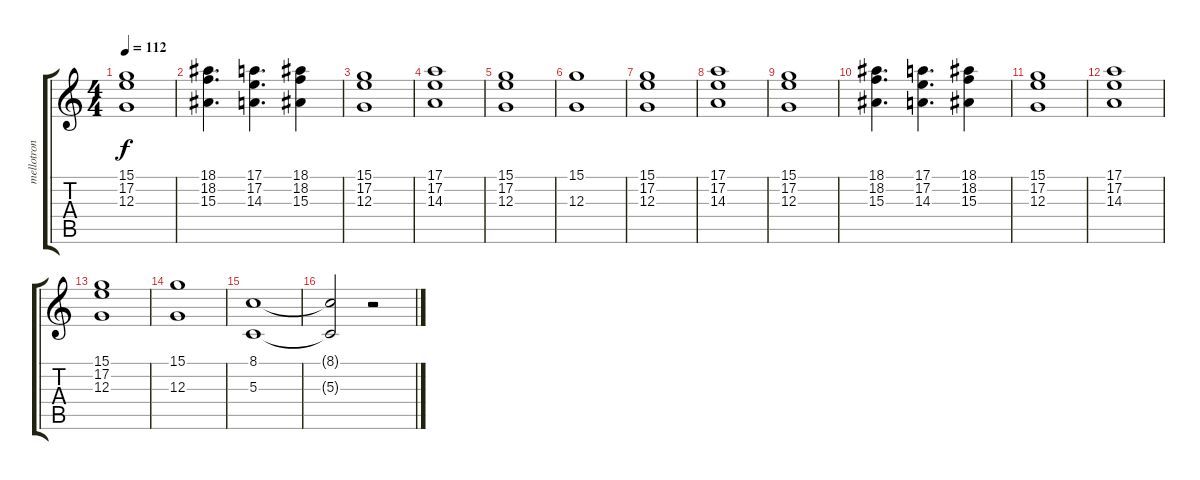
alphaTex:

\track ("mellotron" "mellotron") {instrument stringensemble1}
\staff {score tabs}
\tuning (E4 B3 G3 D3 A2 E2) {hide}
\ts (4 4)
\tempo 112
\clef g2
\ks c
(15.1 17.2 12.3).1{dy f} |
(18.1 18.2 15.3).4{d} (17.1 17.2 14.3).4{d} (18.1 18.2 15.3).4 |
(15.1 17.2 12.3).1 |
(17.1 17.2 14.3).1 |
(15.1 17.2 12.3).1 |
(15.1 12.3).1 |
(15.1 17.2 12.3).1 |
(17.1 17.2 14.3).1 |
(15.1 17.2 12.3).1 |
(18.1 18.2 15.3).4{d} (17.1 17.2 14.3).4{d} (18.1 18.2 15.3).4 |
(15.1 17.2 12.3).1 |
(17.1 17.2 14.3).1 |
(15.1 17.2 12.3).1 |
(15.1 12.3).1 |
(8.1 5.3).1 |
(8.1{t} 5.3{t}).2 r.2
